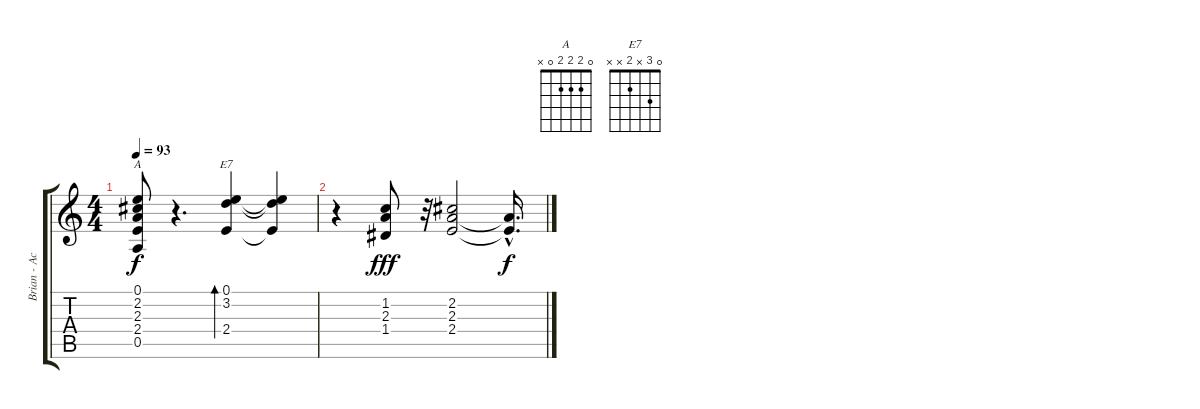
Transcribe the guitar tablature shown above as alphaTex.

\track ("Brian - Acoustic" "Brian - Ac") {instrument acousticguitarsteel}
\staff {score tabs}
\tuning (E4 B3 G3 D3 A2 E2) {hide}
\chord ("A" 0 2 2 2 0 x)
\chord ("E7" 0 3 x 2 x x)
\ts (4 4)
\tempo 93
\clef g2
\ks c
(0.1 2.2 2.3 2.4 0.5).8{ch "A" dy f} r.4{d} (0.1 3.2 2.4).4{bd 240 ch "E7"} (0.1{t} 3.2{t} 2.4{t}).4 |
r.4 (1.2 2.3 1.4).8{dy fff} r.32 (2.2 2.3 2.4).2 (2.3{hac t} 2.4{hac t}).16{d dy f}
